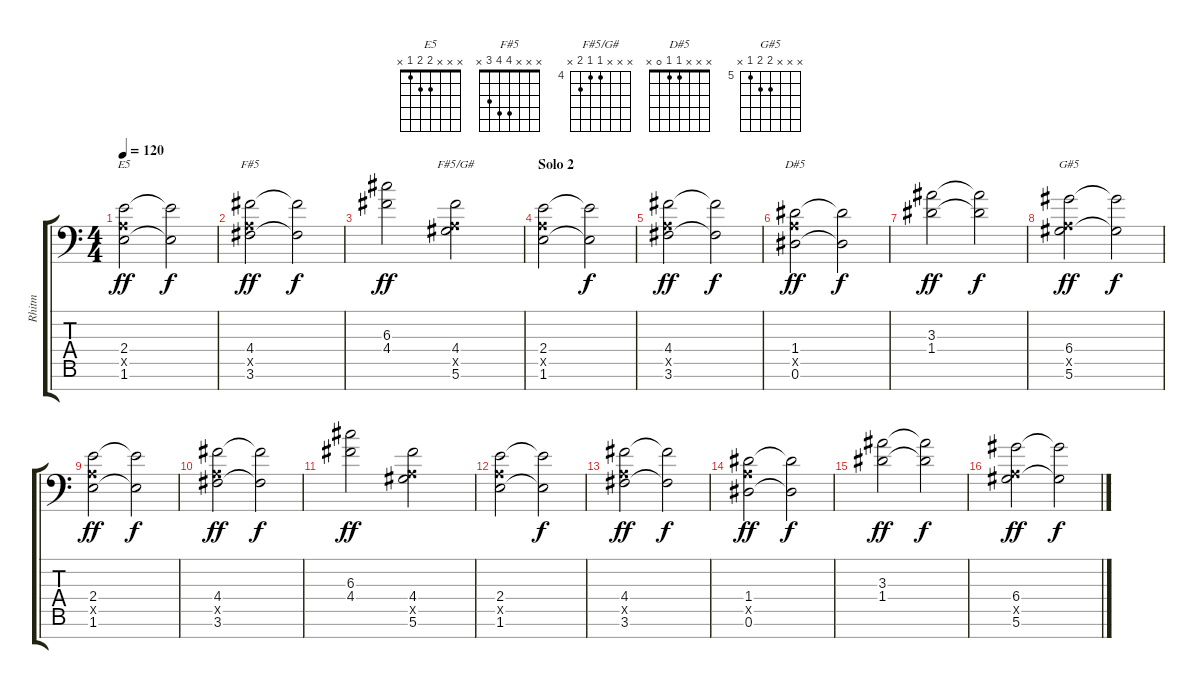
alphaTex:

\track ("Rhitm" "Rhitm") {instrument overdrivenguitar}
\staff {score tabs}
\tuning (E4 B3 G3 D3 A2 Eb2 Bb1) {hide}
\chord ("E5" x x x 2 2 1 x)
\chord ("F#5" x x x 4 4 3 x)
\chord ("F#5/G#" x x x 4 4 5 x) {firstfret 4}
\chord ("D#5" x x x 1 1 0 x)
\chord ("G#5" x x x 6 6 5 x) {firstfret 5}
\ts (4 4)
\tempo 120
\clef f4
\ks c
(2.4 0.5{x} 1.6).2{ch "E5" dy ff} (2.4{t} 1.6{t}).2{dy f} |
(4.4 0.5{x} 3.6).2{ch "F#5" dy ff} (4.4{t} 3.6{t}).2{dy f} |
(6.3 4.4).2{dy ff} (4.4 0.5{x} 5.6).2{ch "F#5/G#"} |
\section ("" "Solo 2")
(2.4 0.5{x} 1.6).2 (2.4{t} 1.6{t}).2{dy f} |
(4.4 0.5{x} 3.6).2{dy ff} (4.4{t} 3.6{t}).2{dy f} |
(1.4 0.5{x} 0.6).2{ch "D#5" dy ff} (1.4{t} 0.6{t}).2{dy f} |
(3.3 1.4).2{dy ff} (3.3{t} 1.4{t}).2{dy f} |
(6.4 0.5{x} 5.6).2{ch "G#5" dy ff} (6.4{t} 5.6{t}).2{dy f} |
(2.4 0.5{x} 1.6).2{dy ff} (2.4{t} 1.6{t}).2{dy f} |
(4.4 0.5{x} 3.6).2{dy ff} (4.4{t} 3.6{t}).2{dy f} |
(6.3 4.4).2{dy ff} (4.4 0.5{x} 5.6).2 |
(2.4 0.5{x} 1.6).2 (2.4{t} 1.6{t}).2{dy f} |
(4.4 0.5{x} 3.6).2{dy ff} (4.4{t} 3.6{t}).2{dy f} |
(1.4 0.5{x} 0.6).2{dy ff} (1.4{t} 0.6{t}).2{dy f} |
(3.3 1.4).2{dy ff} (3.3{t} 1.4{t}).2{dy f} |
(6.4 0.5{x} 5.6).2{dy ff} (6.4{t} 5.6{t}).2{dy f}
